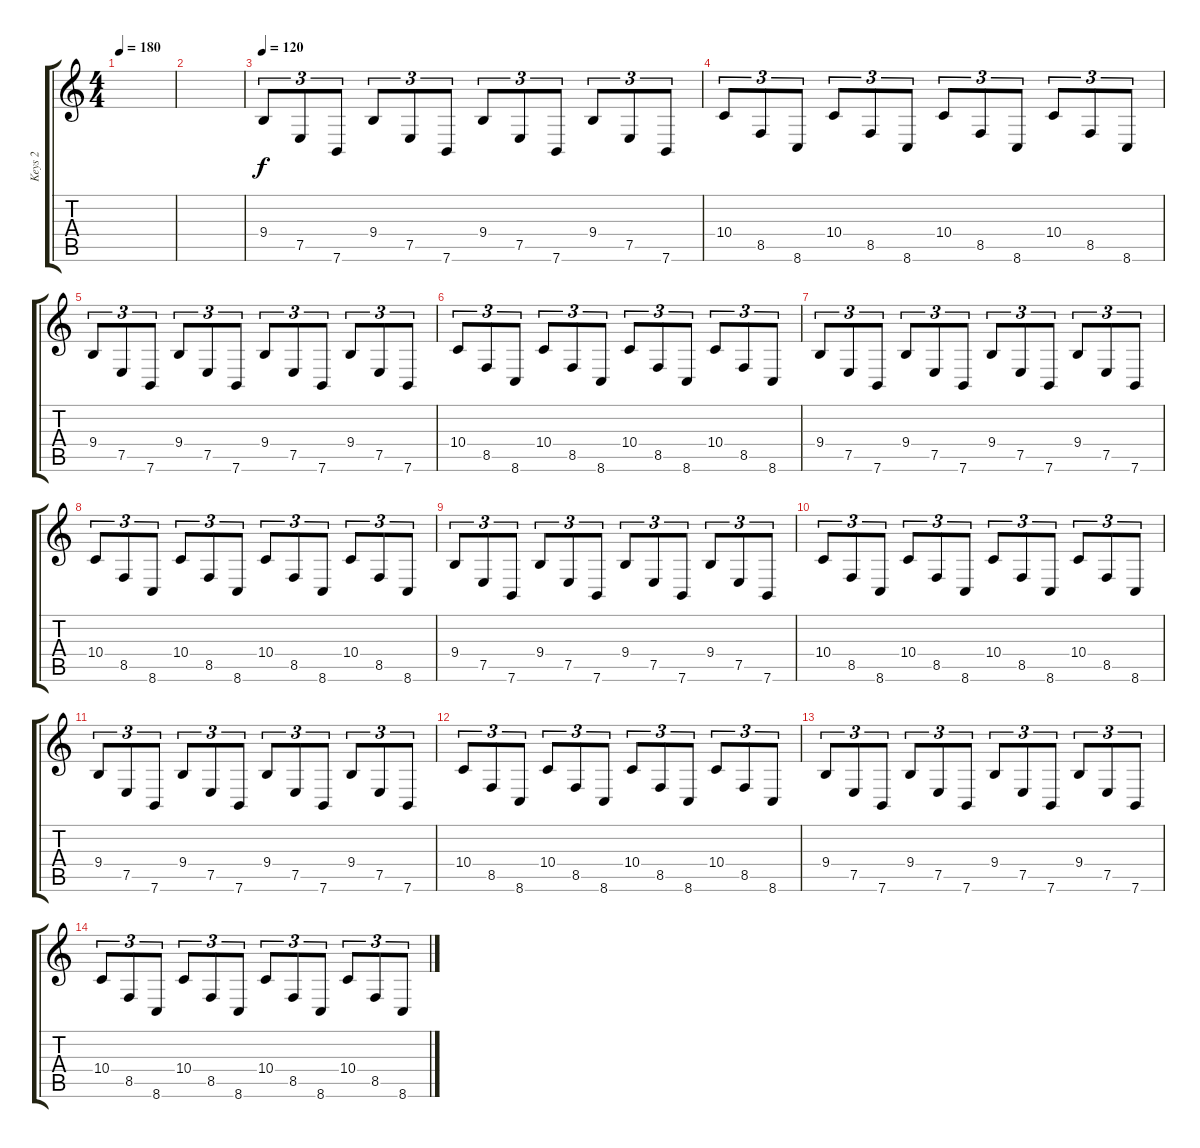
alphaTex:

\track ("Keys 2" "Keys 2") {instrument brightacousticpiano}
\staff {score tabs}
\tuning (E4 B3 G3 D3 A2 E2) {hide}
\ts (4 4)
\tempo 180
\clef g2
\ks c
|
|
\tempo 120
9.4.8{tu (3 2)} 7.5.8{tu (3 2)} 7.6.8{tu (3 2)} 9.4.8{tu (3 2)} 7.5.8{tu (3 2)} 7.6.8{tu (3 2)} 9.4.8{tu (3 2)} 7.5.8{tu (3 2)} 7.6.8{tu (3 2)} 9.4.8{tu (3 2)} 7.5.8{tu (3 2)} 7.6.8{tu (3 2)} |
10.4.8{tu (3 2)} 8.5.8{tu (3 2)} 8.6.8{tu (3 2)} 10.4.8{tu (3 2)} 8.5.8{tu (3 2)} 8.6.8{tu (3 2)} 10.4.8{tu (3 2)} 8.5.8{tu (3 2)} 8.6.8{tu (3 2)} 10.4.8{tu (3 2)} 8.5.8{tu (3 2)} 8.6.8{tu (3 2)} |
9.4.8{tu (3 2)} 7.5.8{tu (3 2)} 7.6.8{tu (3 2)} 9.4.8{tu (3 2)} 7.5.8{tu (3 2)} 7.6.8{tu (3 2)} 9.4.8{tu (3 2)} 7.5.8{tu (3 2)} 7.6.8{tu (3 2)} 9.4.8{tu (3 2)} 7.5.8{tu (3 2)} 7.6.8{tu (3 2)} |
10.4.8{tu (3 2)} 8.5.8{tu (3 2)} 8.6.8{tu (3 2)} 10.4.8{tu (3 2)} 8.5.8{tu (3 2)} 8.6.8{tu (3 2)} 10.4.8{tu (3 2)} 8.5.8{tu (3 2)} 8.6.8{tu (3 2)} 10.4.8{tu (3 2)} 8.5.8{tu (3 2)} 8.6.8{tu (3 2)} |
9.4.8{tu (3 2)} 7.5.8{tu (3 2)} 7.6.8{tu (3 2)} 9.4.8{tu (3 2)} 7.5.8{tu (3 2)} 7.6.8{tu (3 2)} 9.4.8{tu (3 2)} 7.5.8{tu (3 2)} 7.6.8{tu (3 2)} 9.4.8{tu (3 2)} 7.5.8{tu (3 2)} 7.6.8{tu (3 2)} |
10.4.8{tu (3 2)} 8.5.8{tu (3 2)} 8.6.8{tu (3 2)} 10.4.8{tu (3 2)} 8.5.8{tu (3 2)} 8.6.8{tu (3 2)} 10.4.8{tu (3 2)} 8.5.8{tu (3 2)} 8.6.8{tu (3 2)} 10.4.8{tu (3 2)} 8.5.8{tu (3 2)} 8.6.8{tu (3 2)} |
9.4.8{tu (3 2)} 7.5.8{tu (3 2)} 7.6.8{tu (3 2)} 9.4.8{tu (3 2)} 7.5.8{tu (3 2)} 7.6.8{tu (3 2)} 9.4.8{tu (3 2)} 7.5.8{tu (3 2)} 7.6.8{tu (3 2)} 9.4.8{tu (3 2)} 7.5.8{tu (3 2)} 7.6.8{tu (3 2)} |
10.4.8{tu (3 2)} 8.5.8{tu (3 2)} 8.6.8{tu (3 2)} 10.4.8{tu (3 2)} 8.5.8{tu (3 2)} 8.6.8{tu (3 2)} 10.4.8{tu (3 2)} 8.5.8{tu (3 2)} 8.6.8{tu (3 2)} 10.4.8{tu (3 2)} 8.5.8{tu (3 2)} 8.6.8{tu (3 2)} |
9.4.8{tu (3 2)} 7.5.8{tu (3 2)} 7.6.8{tu (3 2)} 9.4.8{tu (3 2)} 7.5.8{tu (3 2)} 7.6.8{tu (3 2)} 9.4.8{tu (3 2)} 7.5.8{tu (3 2)} 7.6.8{tu (3 2)} 9.4.8{tu (3 2)} 7.5.8{tu (3 2)} 7.6.8{tu (3 2)} |
10.4.8{tu (3 2)} 8.5.8{tu (3 2)} 8.6.8{tu (3 2)} 10.4.8{tu (3 2)} 8.5.8{tu (3 2)} 8.6.8{tu (3 2)} 10.4.8{tu (3 2)} 8.5.8{tu (3 2)} 8.6.8{tu (3 2)} 10.4.8{tu (3 2)} 8.5.8{tu (3 2)} 8.6.8{tu (3 2)} |
9.4.8{tu (3 2)} 7.5.8{tu (3 2)} 7.6.8{tu (3 2)} 9.4.8{tu (3 2)} 7.5.8{tu (3 2)} 7.6.8{tu (3 2)} 9.4.8{tu (3 2)} 7.5.8{tu (3 2)} 7.6.8{tu (3 2)} 9.4.8{tu (3 2)} 7.5.8{tu (3 2)} 7.6.8{tu (3 2)} |
10.4.8{tu (3 2)} 8.5.8{tu (3 2)} 8.6.8{tu (3 2)} 10.4.8{tu (3 2)} 8.5.8{tu (3 2)} 8.6.8{tu (3 2)} 10.4.8{tu (3 2)} 8.5.8{tu (3 2)} 8.6.8{tu (3 2)} 10.4.8{tu (3 2)} 8.5.8{tu (3 2)} 8.6.8{tu (3 2)}
